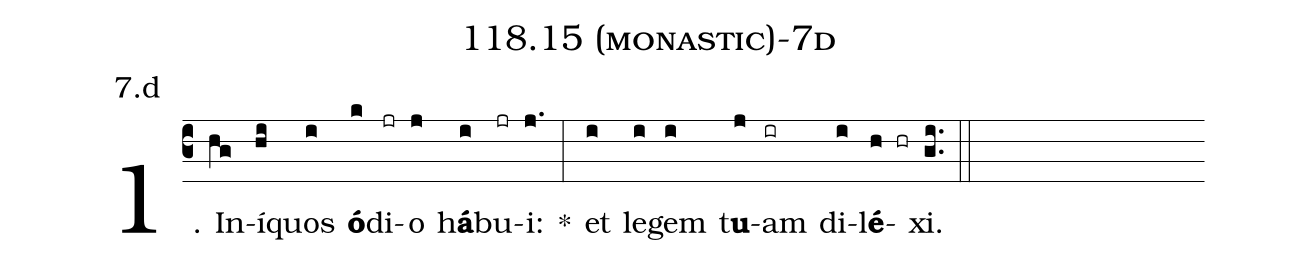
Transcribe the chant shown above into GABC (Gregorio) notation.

name: 118.15 (monastic)-7d;
annotation: 7.d;
%%
(c3)1. In(hg)í(hi)quos(i) <b>ó</b>(k)di(jr)o(j) h<b>á</b>(i)bu(jr)i:(j.) *(:) et(i) le(i)gem(i) t<b>u</b>(j)am(ir) di(i)l<b>é</b>(h hr)xi.(gi..) (::)
